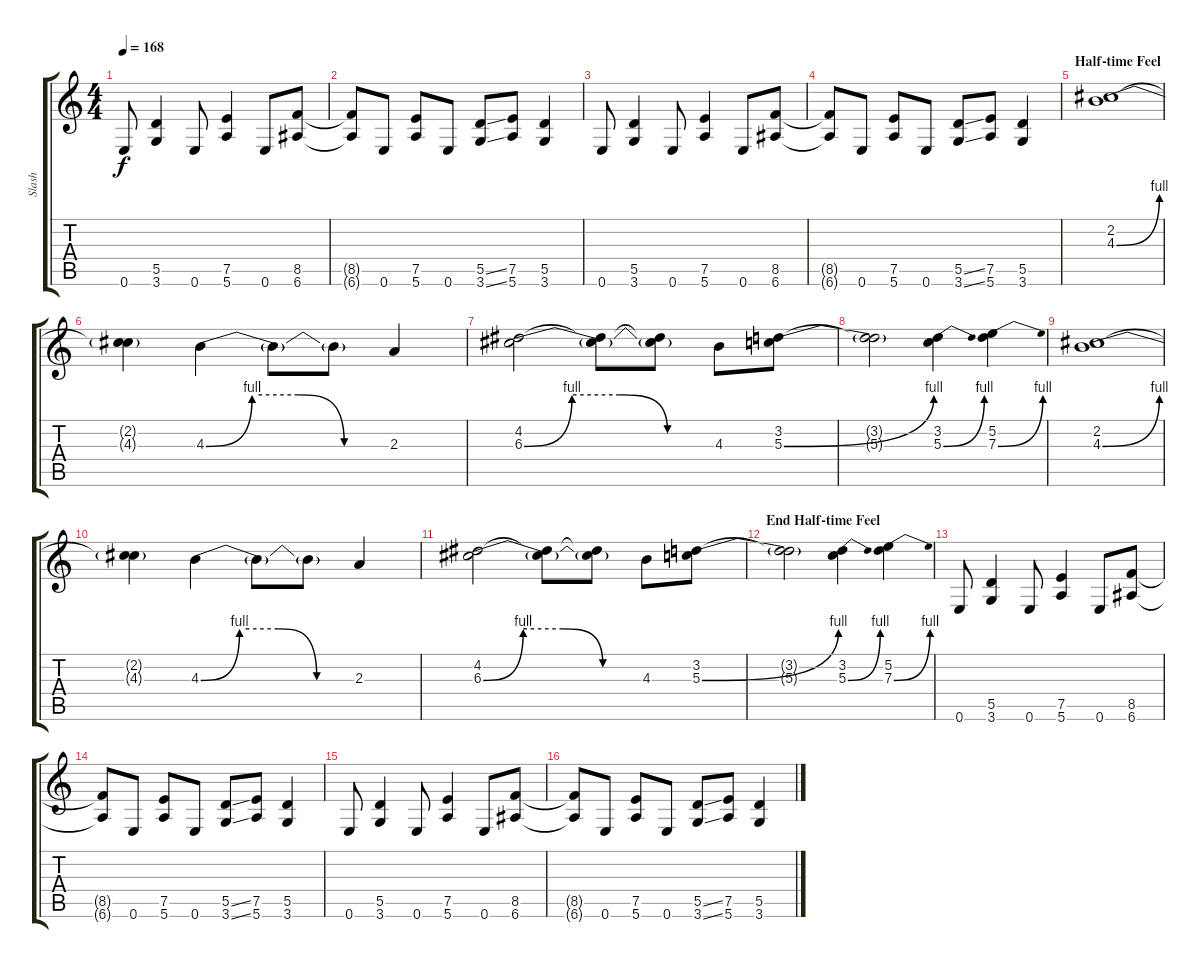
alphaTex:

\track ("Slash" "Slash") {instrument overdrivenguitar}
\staff {score tabs}
\tuning (E4 B3 G3 D3 A2 E2) {hide}
\ts (4 4)
\tempo 168
\clef g2
\ks c
0.6.8{dy f} (5.5 3.6).4 0.6.8 (7.5 5.6).4 0.6.8 (8.5 6.6).8 |
(8.5{t} 6.6{t}).8 0.6.8 (7.5 5.6).8 0.6.8 (5.5{ss} 3.6{ss}).8 (7.5 5.6).8 (5.5 3.6).4 |
0.6.8 (5.5 3.6).4 0.6.8 (7.5 5.6).4 0.6.8 (8.5 6.6).8 |
(8.5{t} 6.6{t}).8 0.6.8 (7.5 5.6).8 0.6.8 (5.5{ss} 3.6{ss}).8 (7.5 5.6).8 (5.5 3.6).4 |
\section ("" "Half-time Feel")
(2.2 4.3{be (bend 0 0 60 4)}).1{instrument overdrivenguitar} |
(2.2{t} 4.3{t}).4 4.3{be (custom 0 0 15 4 30 4 45 0 60 0)}.4 4.3{t}.8 4.3{t}.8 2.3.4 |
(4.2 6.3{be (custom 0 0 15 4 30 4 45 0 60 0)}).2 (4.2{t} 6.3{t}).8 (4.2{t} 6.3{t}).8 4.3.8 (3.2 5.3{be (bend 0 0 60 4)}).8 |
(3.2{t} 5.3{t}).2 (3.2 5.3{be (bend 0 0 60 4)}).4 (5.2 7.3{be (bend 0 0 60 4)}).4 |
(2.2 4.3{be (bend 0 0 60 4)}).1{instrument overdrivenguitar} |
(2.2{t} 4.3{t}).4 4.3{be (custom 0 0 15 4 30 4 45 0 60 0)}.4 4.3{t}.8 4.3{t}.8 2.3.4 |
(4.2 6.3{be (custom 0 0 15 4 30 4 45 0 60 0)}).2 (4.2{t} 6.3{t}).8 (4.2{t} 6.3{t}).8 4.3.8 (3.2 5.3{be (bend 0 0 60 4)}).8 |
\section ("" "End Half-time Feel")
(3.2{t} 5.3{t}).2 (3.2 5.3{be (bend 0 0 60 4)}).4 (5.2 7.3{be (bend 0 0 60 4)}).4 |
0.6.8 (5.5 3.6).4 0.6.8 (7.5 5.6).4 0.6.8 (8.5 6.6).8 |
(8.5{t} 6.6{t}).8 0.6.8 (7.5 5.6).8 0.6.8 (5.5{ss} 3.6{ss}).8 (7.5 5.6).8 (5.5 3.6).4 |
0.6.8 (5.5 3.6).4 0.6.8 (7.5 5.6).4 0.6.8 (8.5 6.6).8 |
(8.5{t} 6.6{t}).8 0.6.8 (7.5 5.6).8 0.6.8 (5.5{ss} 3.6{ss}).8 (7.5 5.6).8 (5.5 3.6).4
